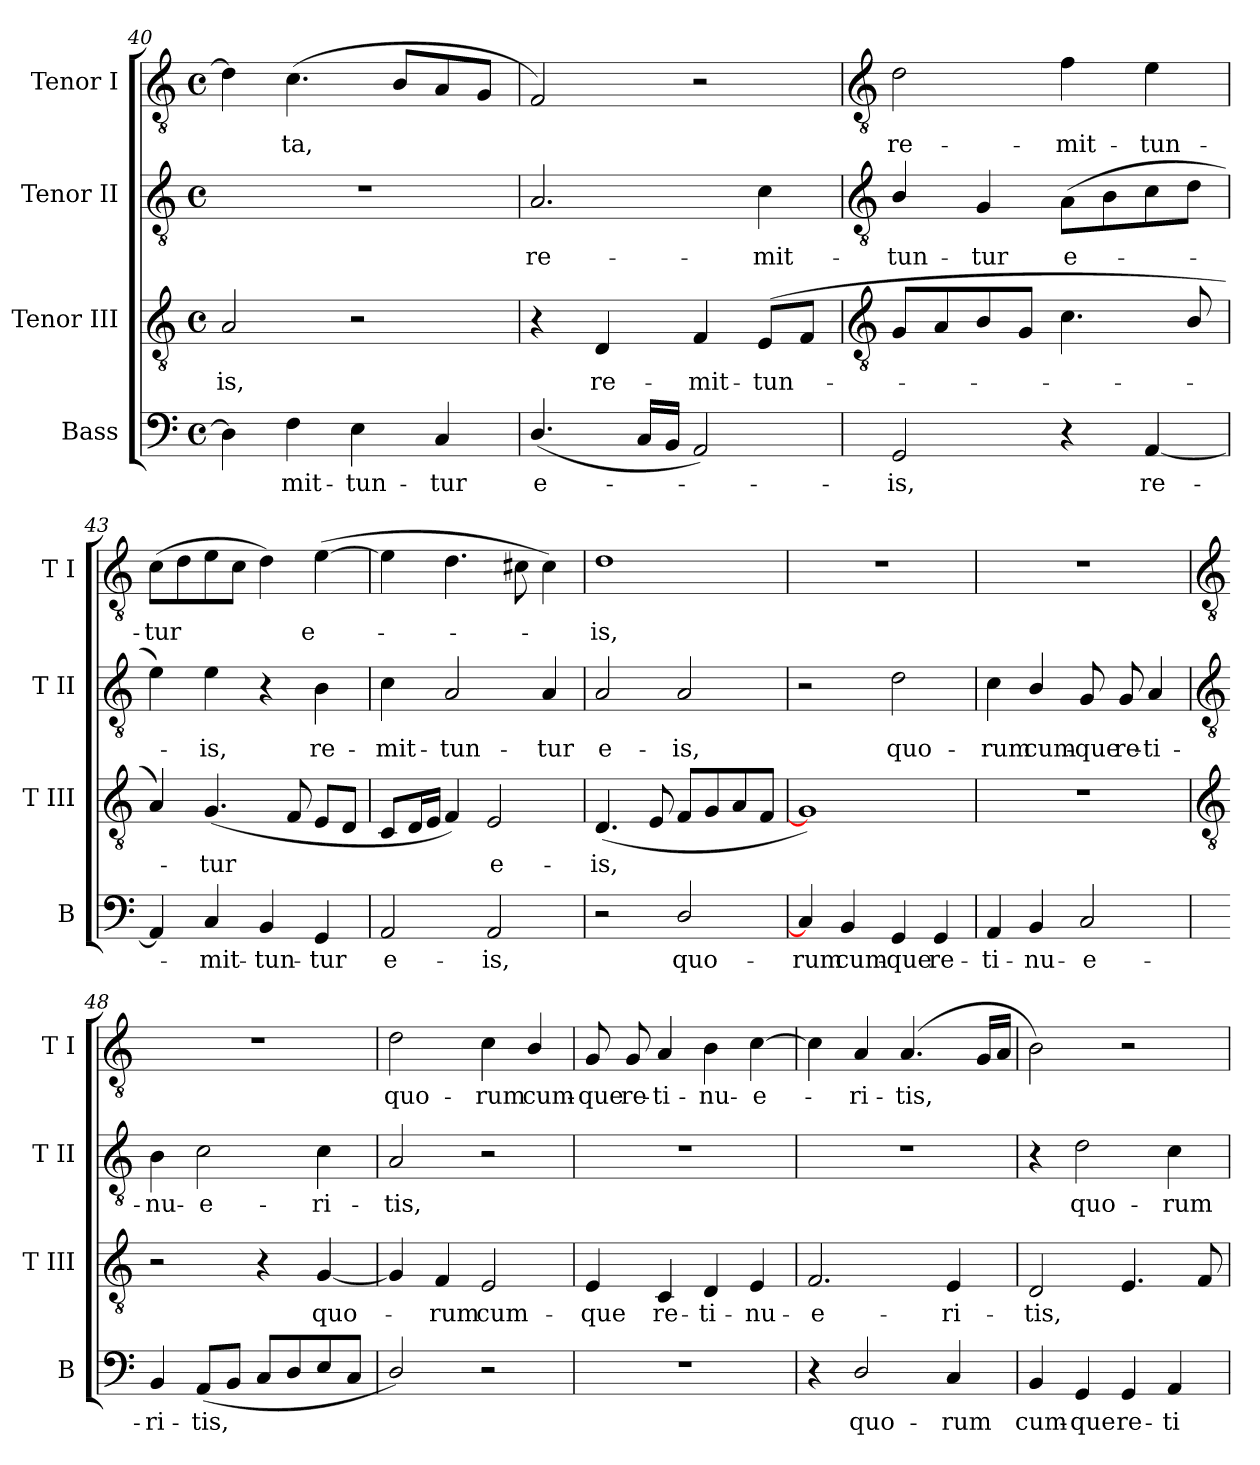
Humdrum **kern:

**kern	**text	**kern	**text	**kern	**text	**kern	**text
*part4	*part4	*part3	*part3	*part2	*part2	*part1	*part1
*staff4	*staff4	*staff3	*staff3	*staff2	*staff2	*staff1	*staff1
*I"Bass	*	*I"Tenor III	*	*I"Tenor II	*	*I"Tenor I	*
*I'B	*	*I'T III	*	*I'T II	*	*I'T I	*
*clefF4	*	*clefGv2	*	*clefGv2	*	*clefGv2	*
*k[]	*	*k[]	*	*k[]	*	*k[]	*
*C:	*	*C:	*	*C:	*	*C:	*
*M4/4	*	*M4/4	*	*M4/4	*	*M4/4	*
*met(c)	*	*met(c)	*	*met(c)	*	*met(c)	*
=40	=40	=40	=40	=40	=40	=40	=40
!	!	!	!LO:LY:b	!	!	!	!
4D]	.	2A	-is,	1r	.	4d]	.
!	!LO:LY:b	!	!	!	!	!	!LO:LY:b
4F	mit-	.	.	.	.	(<4.c	ta,
!	!LO:LY:b	!	!	!	!	!	!
4E	-tun-	2r	.	.	.	.	.
.	.	.	.	.	.	8BL	.
!	!LO:LY:b	!	!	!	!	!	!
4C	-tur	.	.	.	.	8A	.
.	.	.	.	.	.	8GJ	.
=41	=41	=41	=41	=41	=41	=41	=41
!	!LO:LY:b	!	!	!	!LO:LY:b	!	!
(<4.D/	e-	4r	.	2.A	re-	2F)	.
!	!	!	!LO:LY:b	!	!	!	!
.	.	4D	re-	.	.	.	.
16CLL	.	.	.	.	.	.	.
16BBJJ	.	.	.	.	.	.	.
!	!	!	!LO:LY:b	!	!	!	!
2AA)	.	4F	-mit-	.	.	2r	.
!	!	!	!LO:LY:b	!	!LO:LY:b	!	!
.	.	(<8EL	-tun-	4c	-mit-	.	.
.	.	8FJ	.	.	.	.	.
!!LO:LB:g=z
=42	=42	=42	=42	=42	=42	=42	=42
*	*	*clefGv2	*	*clefGv2	*	*clefGv2	*
!	!LO:LY:b	!	!	!	!LO:LY:b	!	!LO:LY:b
2GG	is,	8GL	.	4B/	-tun-	2d	re-
.	.	8A	.	.	.	.	.
!	!	!	!	!	!LO:LY:b	!	!
.	.	8B	.	4G	-tur	.	.
.	.	8GJ	.	.	.	.	.
!	!	!	!	!	!LO:LY:b	!	!LO:LY:b
4r	.	4.c	.	(>8AL	e-	4f	-mit-
.	.	.	.	8B	.	.	.
!	!LO:LY:b	!	!	!	!	!	!LO:LY:b
[4AA	re-	.	.	8c	.	4e	-tun-
.	.	8B/	.	8dJ	.	.	.
=43	=43	=43	=43	=43	=43	=43	=43
!	!	!	!	!	!	!	!LO:LY:b
4AA]	.	4A)	.	4e)	.	(>8cL	-tur
.	.	.	.	.	.	8d	.
!	!LO:LY:b	!	!LO:LY:b	!	!LO:LY:b	!	!
4C	mit-	(<4.G	tur	4e	is,	8e	.
.	.	.	.	.	.	8cJ	.
!	!LO:LY:b	!	!	!	!	!	!
4BB	-tun-	.	.	4r	.	4d)	.
.	.	8F	.	.	.	.	.
!	!LO:LY:b	!	!	!	!LO:LY:b	!	!LO:LY:b
4GG	-tur	8EL	.	4B	re-	(>[4e	e-
.	.	8DJ	.	.	.	.	.
=44	=44	=44	=44	=44	=44	=44	=44
!	!LO:LY:b	!	!	!	!LO:LY:b	!	!
2AA	e-	8CL	.	4c	-mit-	4e]	.
.	.	16DL	.	.	.	.	.
.	.	16EJJ	.	.	.	.	.
!	!	!	!	!	!LO:LY:b	!	!
.	.	4F)	.	2A	-tun-	4.d	.
!	!LO:LY:b	!	!LO:LY:b	!	!	!	!
2AA	-is,	2E	e-	.	.	.	.
.	.	.	.	.	.	8c#X	.
!	!	!	!	!	!LO:LY:b	!	!
.	.	.	.	4A	-tur	4c#)	.
=45	=45	=45	=45	=45	=45	=45	=45
!	!	!	!LO:LY:b	!	!LO:LY:b	!	!LO:LY:b
2r	.	(<4.D	-is,	2A	e-	1d	is,
.	.	8E	.	.	.	.	.
!	!LO:LY:b	!	!	!	!LO:LY:b	!	!
2D/	quo-	8FL	.	2A	-is,	.	.
.	.	8G	.	.	.	.	.
.	.	8A	.	.	.	.	.
.	.	8FJ	.	.	.	.	.
=46	=46	=46	=46	=46	=46	=46	=46
!	!LO:LY:b	!	!	!	!	!	!
4C]	-rum	1G])	.	2r	.	1r	.
!	!LO:LY:b	!	!	!	!	!	!
4BB	cum-	.	.	.	.	.	.
!	!LO:LY:b	!	!	!	!LO:LY:b	!	!
4GG	-que	.	.	2d	quo-	.	.
!	!LO:LY:b	!	!	!	!	!	!
4GG	re-	.	.	.	.	.	.
=47	=47	=47	=47	=47	=47	=47	=47
!	!LO:LY:b	!	!	!	!LO:LY:b	!	!
4AA	-ti-	1r	.	4c	-rum	1r	.
!	!LO:LY:b	!	!	!	!LO:LY:b	!	!
4BB	-nu-	.	.	4B/	cum-	.	.
!	!LO:LY:b	!	!	!	!LO:LY:b	!	!
2C	-e-	.	.	8G	-que	.	.
!	!	!	!	!	!LO:LY:b	!	!
.	.	.	.	8G	re-	.	.
!	!	!	!	!	!LO:LY:b	!	!
.	.	.	.	4A	-ti-	.	.
!!LO:LB:g=z
=48	=48	=48	=48	=48	=48	=48	=48
*	*	*clefGv2	*	*clefGv2	*	*clefGv2	*
!	!LO:LY:b	!	!	!	!LO:LY:b	!	!
4BB	-ri-	2r	.	4B	-nu-	1r	.
!	!LO:LY:b	!	!	!	!LO:LY:b	!	!
(<8AAL	-tis,	.	.	2c	-e-	.	.
8BBJ	.	.	.	.	.	.	.
8C/L	.	4r	.	.	.	.	.
8D/	.	.	.	.	.	.	.
!	!	!	!LO:LY:b	!	!LO:LY:b	!	!
8E/	.	[4G	quo-	4c	-ri-	.	.
8CJ	.	.	.	.	.	.	.
=49	=49	=49	=49	=49	=49	=49	=49
!	!	!	!	!	!LO:LY:b	!	!LO:LY:b
2D/)	.	4G]	.	2A	-tis,	2d	quo-
!	!	!	!LO:LY:b	!	!	!	!
.	.	4F	rum	.	.	.	.
!	!	!	!LO:LY:b	!	!	!	!LO:LY:b
2r	.	2E	cum-	2r	.	4c	-rum
!	!	!	!	!	!	!	!LO:LY:b
.	.	.	.	.	.	4B/	cum-
=50	=50	=50	=50	=50	=50	=50	=50
!	!	!	!LO:LY:b	!	!	!	!LO:LY:b
1r	.	4E	-que	1r	.	8G	-que
!	!	!	!	!	!	!	!LO:LY:b
.	.	.	.	.	.	8G	re-
!	!	!	!LO:LY:b	!	!	!	!LO:LY:b
.	.	4C	re-	.	.	4A	-ti-
!	!	!	!LO:LY:b	!	!	!	!LO:LY:b
.	.	4D	-ti-	.	.	4B	-nu-
!	!	!	!LO:LY:b	!	!	!	!LO:LY:b
.	.	4E	-nu-	.	.	[4c	-e-
=51	=51	=51	=51	=51	=51	=51	=51
!	!	!	!LO:LY:b	!	!	!	!
4r	.	2.F	-e-	1r	.	4c]	.
!	!LO:LY:b	!	!	!	!	!	!LO:LY:b
2D/	quo-	.	.	.	.	4A	ri-
!	!	!	!	!	!	!	!LO:LY:b
.	.	.	.	.	.	(<4.A	-tis,
!	!LO:LY:b	!	!LO:LY:b	!	!	!	!
4C	-rum	4E	-ri-	.	.	.	.
.	.	.	.	.	.	16GLL	.
.	.	.	.	.	.	16AJJ	.
=52	=52	=52	=52	=52	=52	=52	=52
!	!LO:LY:b	!	!LO:LY:b	!	!	!	!
4BB	cum-	2D	-tis,	4r	.	2B)	.
!	!LO:LY:b	!	!	!	!LO:LY:b	!	!
4GG	-que	.	.	2d	quo-	.	.
!	!LO:LY:b	!	!	!	!	!	!
4GG	re-	4.E	.	.	.	2r	.
!	!LO:LY:b	!	!	!	!LO:LY:b	!	!
4AA	-ti-	.	.	4c	-rum	.	.
.	.	8F	.	.	.	.	.
=	=	=	=	=	=	=	=
*-	*-	*-	*-	*-	*-	*-	*-
